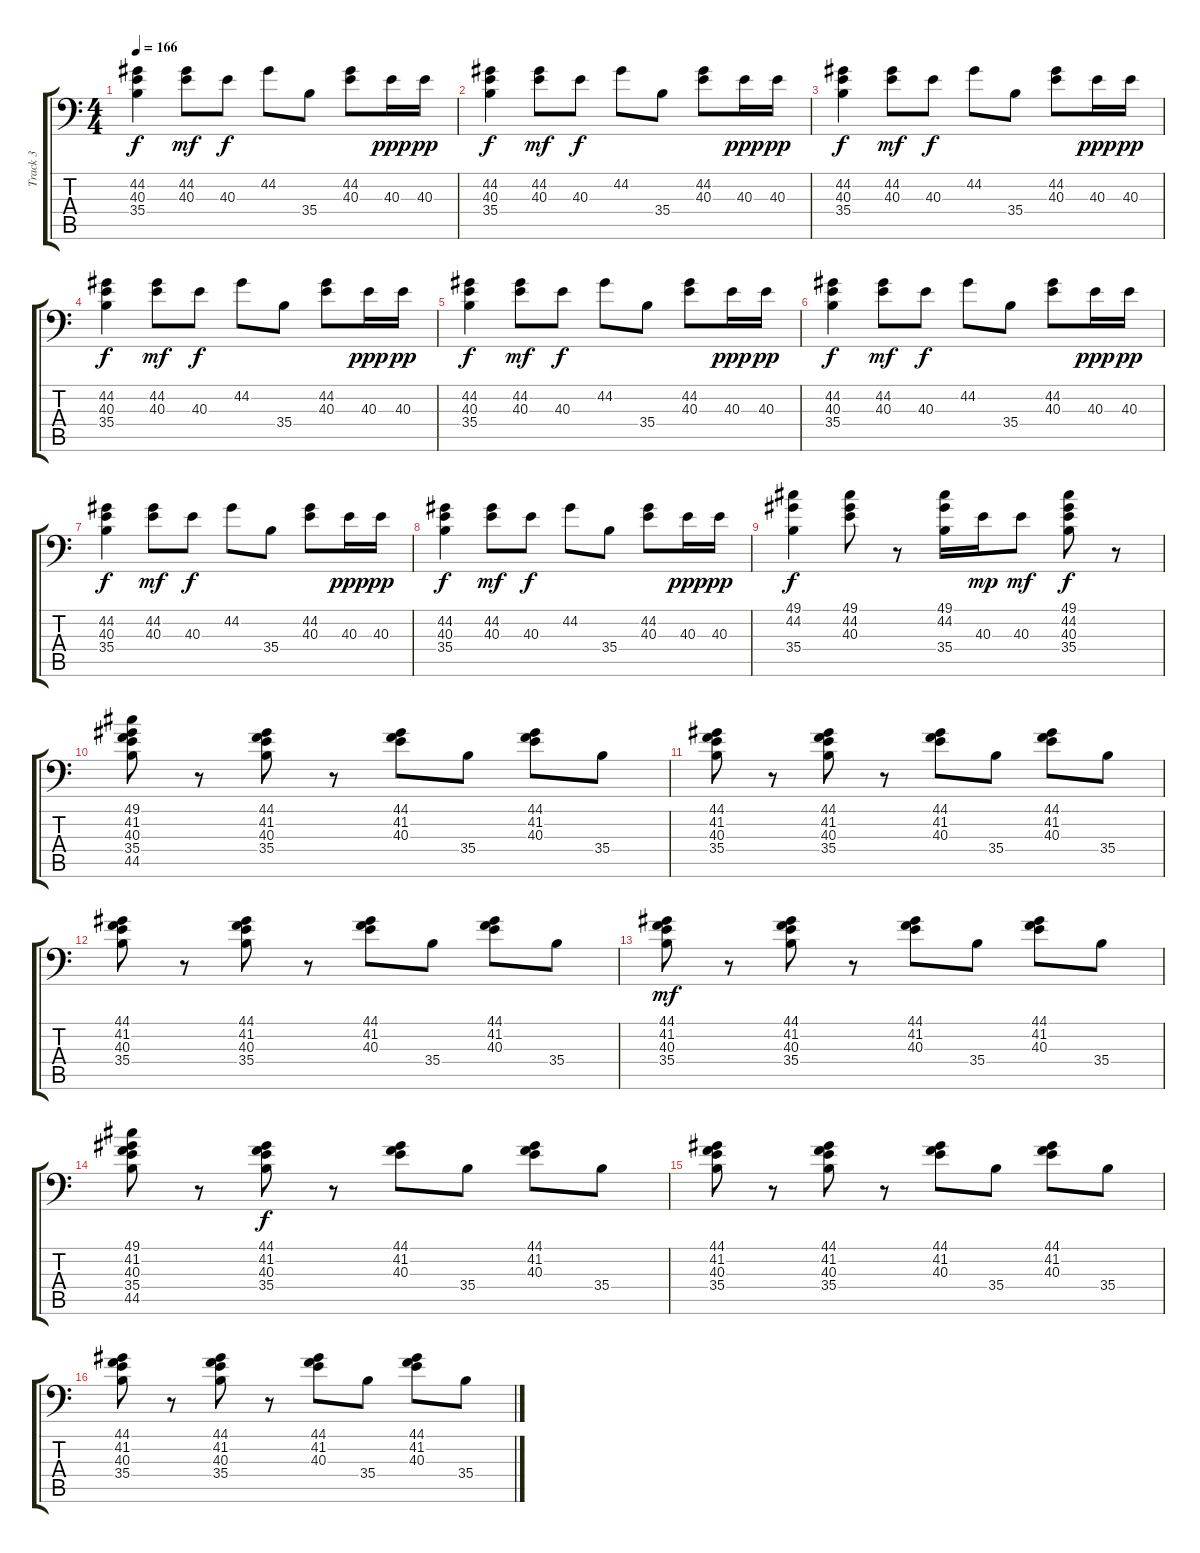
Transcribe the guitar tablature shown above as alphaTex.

\track ("Track 3" "Track 3") {instrument acousticgrandpiano}
\staff {score tabs}
\tuning (C-1 C-1 C-1 C-1 C-1 C-1) {hide}
\ts (4 4)
\tempo 166
\clef f4
\ks c
(44.2 40.3 35.4).4{dy f} (44.2 40.3).8{dy mf} 40.3.8{dy f} 44.2.8 35.4.8 (44.2 40.3).8 40.3.16{dy ppp} 40.3.16{dy pp} |
(44.2 40.3 35.4).4{dy f} (44.2 40.3).8{dy mf} 40.3.8{dy f} 44.2.8 35.4.8 (44.2 40.3).8 40.3.16{dy ppp} 40.3.16{dy pp} |
(44.2 40.3 35.4).4{dy f} (44.2 40.3).8{dy mf} 40.3.8{dy f} 44.2.8 35.4.8 (44.2 40.3).8 40.3.16{dy ppp} 40.3.16{dy pp} |
(44.2 40.3 35.4).4{dy f} (44.2 40.3).8{dy mf} 40.3.8{dy f} 44.2.8 35.4.8 (44.2 40.3).8 40.3.16{dy ppp} 40.3.16{dy pp} |
(44.2 40.3 35.4).4{dy f} (44.2 40.3).8{dy mf} 40.3.8{dy f} 44.2.8 35.4.8 (44.2 40.3).8 40.3.16{dy ppp} 40.3.16{dy pp} |
(44.2 40.3 35.4).4{dy f} (44.2 40.3).8{dy mf} 40.3.8{dy f} 44.2.8 35.4.8 (44.2 40.3).8 40.3.16{dy ppp} 40.3.16{dy pp} |
(44.2 40.3 35.4).4{dy f} (44.2 40.3).8{dy mf} 40.3.8{dy f} 44.2.8 35.4.8 (44.2 40.3).8 40.3.16{dy ppp} 40.3.16{dy pp} |
(44.2 40.3 35.4).4{dy f} (44.2 40.3).8{dy mf} 40.3.8{dy f} 44.2.8 35.4.8 (44.2 40.3).8 40.3.16{dy ppp} 40.3.16{dy pp} |
(49.1 44.2 35.4).4{dy f} (49.1 44.2 40.3).8 r.8 (49.1 44.2 35.4).16 40.3.16{dy mp} 40.3.8{dy mf} (49.1 44.2 40.3 35.4).8{dy f} r.8 |
(49.1 41.2 40.3 35.4 44.5).8 r.8 (44.1 41.2 40.3 35.4).8 r.8 (44.1 41.2 40.3).8 35.4.8 (44.1 41.2 40.3).8 35.4.8 |
(44.1 41.2 40.3 35.4).8 r.8 (44.1 41.2 40.3 35.4).8 r.8 (44.1 41.2 40.3).8 35.4.8 (44.1 41.2 40.3).8 35.4.8 |
(44.1 41.2 40.3 35.4).8 r.8 (44.1 41.2 40.3 35.4).8 r.8 (44.1 41.2 40.3).8 35.4.8 (44.1 41.2 40.3).8 35.4.8 |
(44.1 41.2 40.3 35.4).8{dy mf} r.8 (44.1 41.2 40.3 35.4).8 r.8 (44.1 41.2 40.3).8 35.4.8 (44.1 41.2 40.3).8 35.4.8 |
(49.1 41.2 40.3 35.4 44.5).8 r.8 (44.1 41.2 40.3 35.4).8{dy f} r.8 (44.1 41.2 40.3).8 35.4.8 (44.1 41.2 40.3).8 35.4.8 |
(44.1 41.2 40.3 35.4).8 r.8 (44.1 41.2 40.3 35.4).8 r.8 (44.1 41.2 40.3).8 35.4.8 (44.1 41.2 40.3).8 35.4.8 |
(44.1 41.2 40.3 35.4).8 r.8 (44.1 41.2 40.3 35.4).8 r.8 (44.1 41.2 40.3).8 35.4.8 (44.1 41.2 40.3).8 35.4.8
